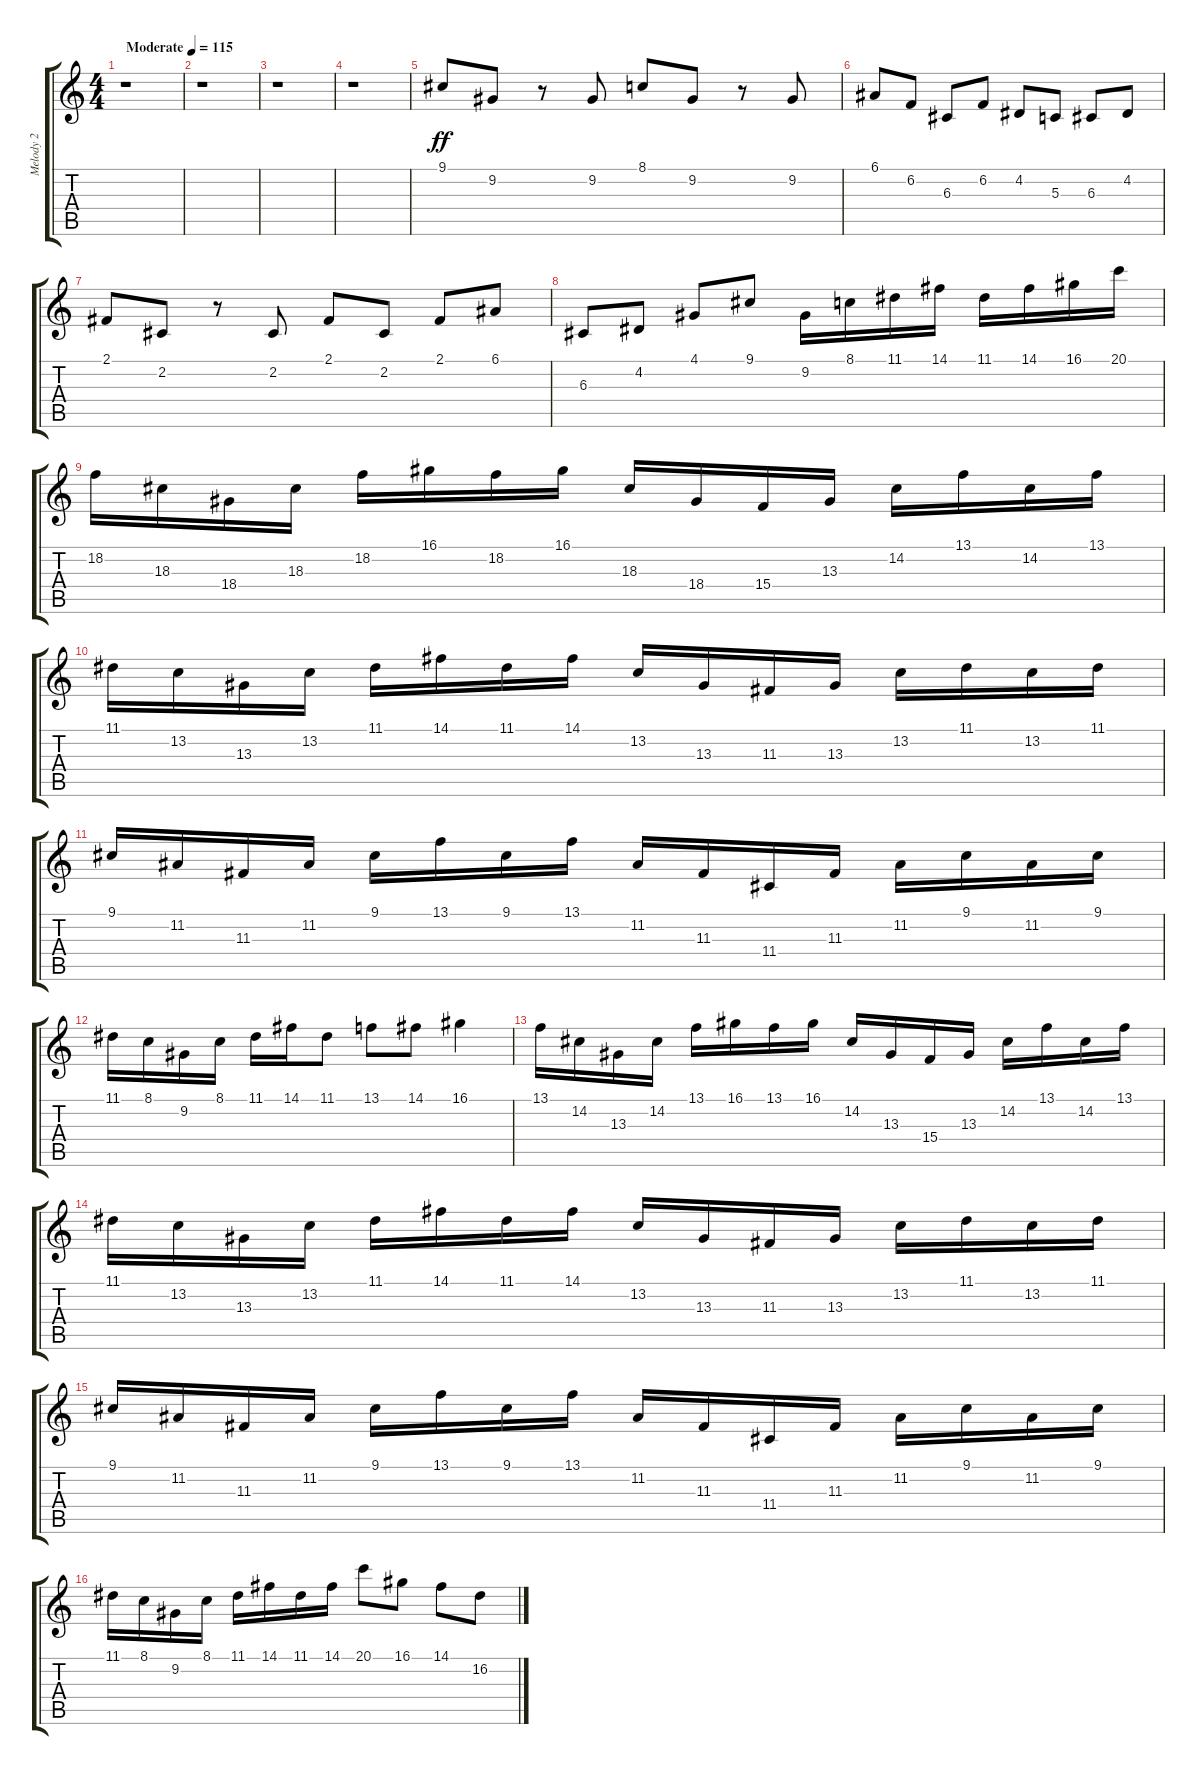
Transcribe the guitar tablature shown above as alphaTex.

\track ("Melody 2" "Melody 2") {instrument electricpiano1}
\staff {score tabs}
\tuning (E4 B3 G3 D3 A2 E2) {hide}
\ts (4 4)
\tempo (115 "Moderate")
\clef g2
\ks c
r.1{dy ff instrument electricpiano1} |
r.1 |
r.1 |
r.1 |
9.1.8 9.2.8 r.8 9.2.8 8.1.8 9.2.8 r.8 9.2.8 |
6.1.8 6.2.8 6.3.8 6.2.8 4.2.8 5.3.8 6.3.8 4.2.8 |
2.1.8 2.2.8 r.8 2.2.8 2.1.8 2.2.8 2.1.8 6.1.8 |
6.3.8 4.2.8 4.1.8 9.1.8 9.2.16 8.1.16 11.1.16 14.1.16 11.1.16 14.1.16 16.1.16 20.1.16 |
18.2.16 18.3.16 18.4.16 18.3.16 18.2.16 16.1.16 18.2.16 16.1.16 18.3.16 18.4.16 15.4.16 13.3.16 14.2.16 13.1.16 14.2.16 13.1.16 |
11.1.16 13.2.16 13.3.16 13.2.16 11.1.16 14.1.16 11.1.16 14.1.16 13.2.16 13.3.16 11.3.16 13.3.16 13.2.16 11.1.16 13.2.16 11.1.16 |
9.1.16 11.2.16 11.3.16 11.2.16 9.1.16 13.1.16 9.1.16 13.1.16 11.2.16 11.3.16 11.4.16 11.3.16 11.2.16 9.1.16 11.2.16 9.1.16 |
11.1.16 8.1.16 9.2.16 8.1.16 11.1.16 14.1.16 11.1.8 13.1.8 14.1.8 16.1.4 |
13.1.16 14.2.16 13.3.16 14.2.16 13.1.16 16.1.16 13.1.16 16.1.16 14.2.16 13.3.16 15.4.16 13.3.16 14.2.16 13.1.16 14.2.16 13.1.16 |
11.1.16 13.2.16 13.3.16 13.2.16 11.1.16 14.1.16 11.1.16 14.1.16 13.2.16 13.3.16 11.3.16 13.3.16 13.2.16 11.1.16 13.2.16 11.1.16 |
9.1.16 11.2.16 11.3.16 11.2.16 9.1.16 13.1.16 9.1.16 13.1.16 11.2.16 11.3.16 11.4.16 11.3.16 11.2.16 9.1.16 11.2.16 9.1.16 |
11.1.16 8.1.16 9.2.16 8.1.16 11.1.16 14.1.16 11.1.16 14.1.16 20.1.8 16.1.8 14.1.8 16.2.8
